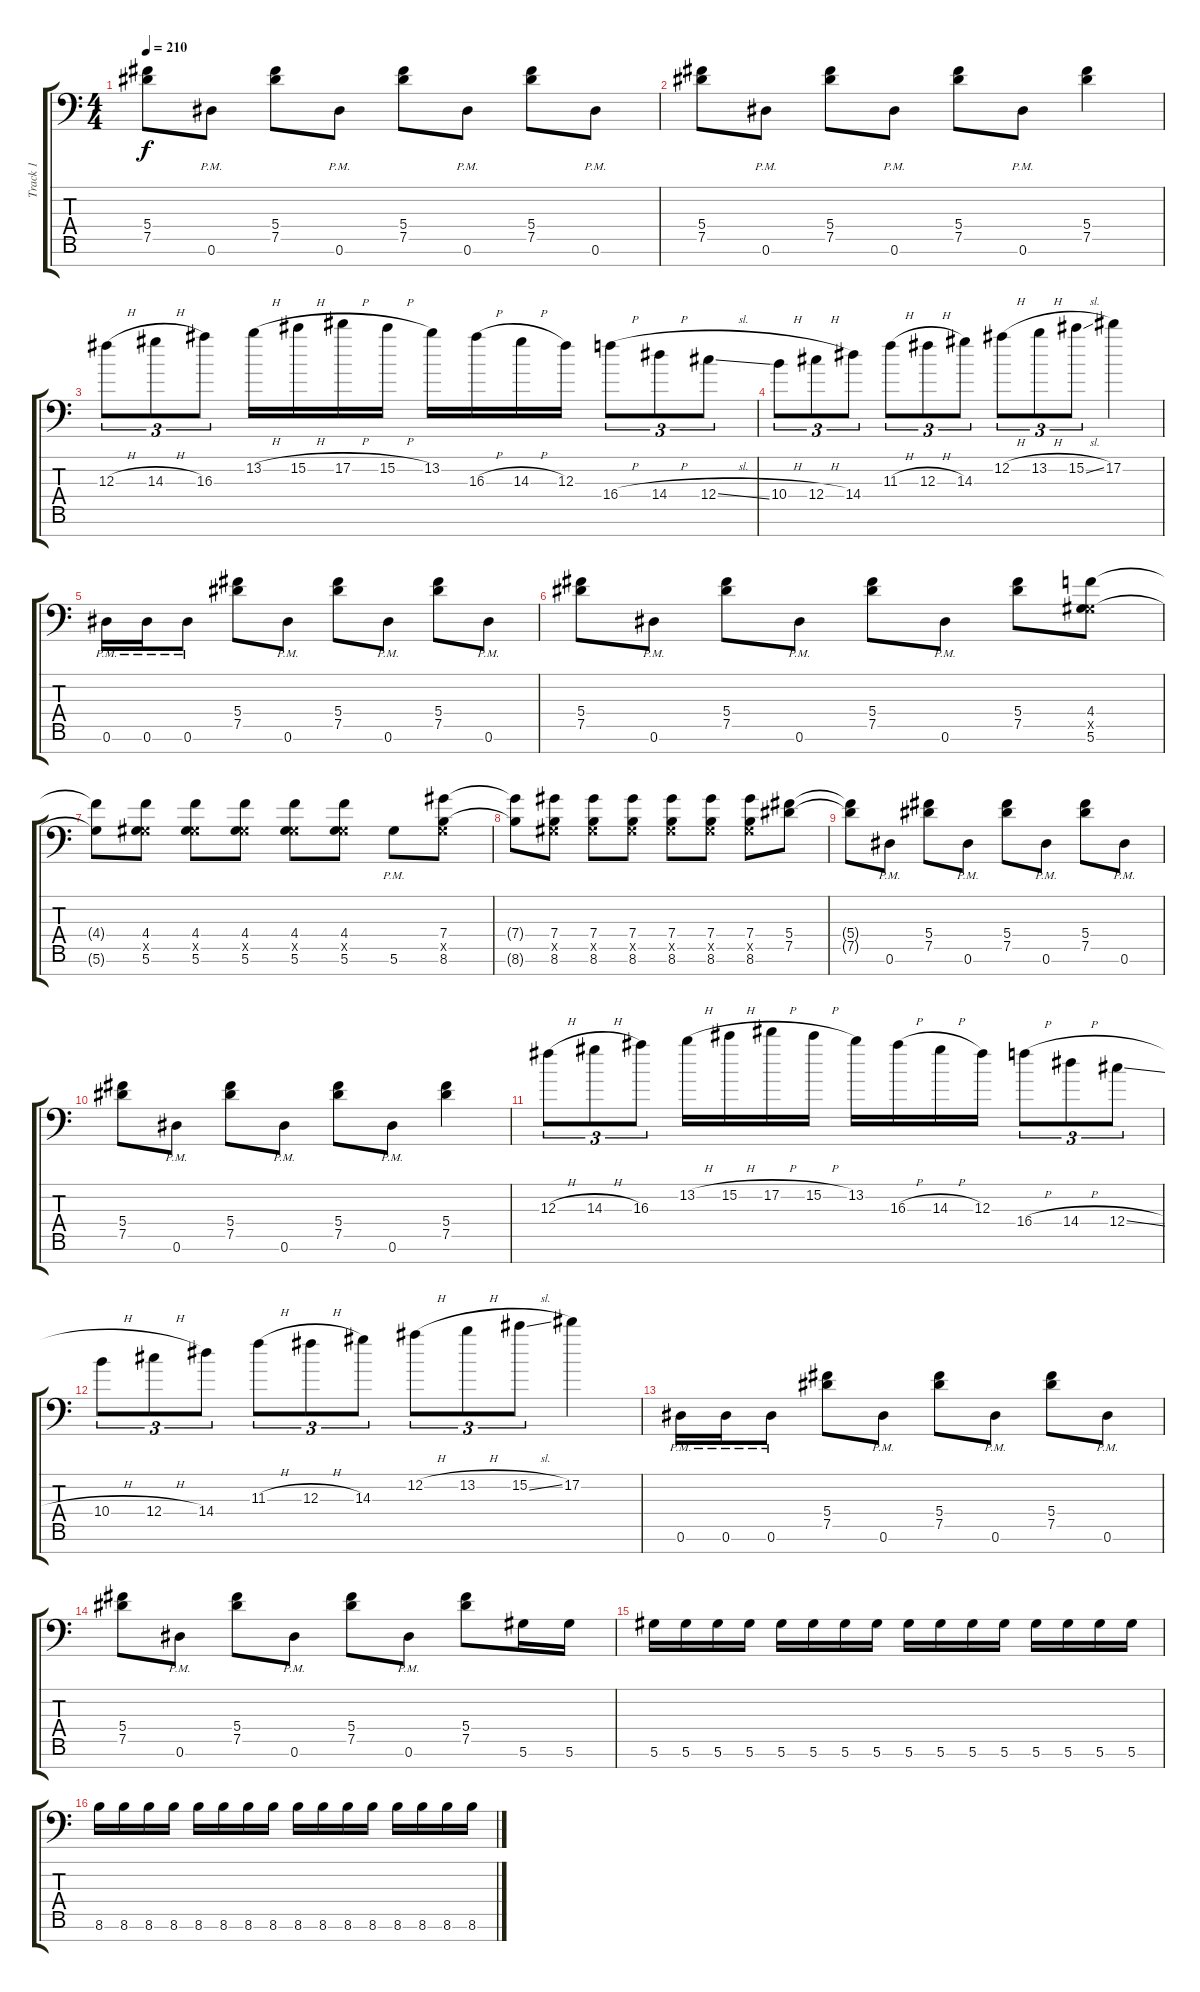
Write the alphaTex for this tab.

\track ("Track 1" "Track 1") {instrument overdrivenguitar}
\staff {score tabs}
\tuning (Eb4 Bb3 Gb3 Db3 Ab2 Eb2 Bb1) {hide}
\ts (4 4)
\tempo 210
\clef f4
\ks c
(5.4{t} 7.5{t}).8{dy f} 0.6{pm}.8 (5.4 7.5).8 0.6{pm}.8 (5.4 7.5).8 0.6{pm}.8 (5.4 7.5).8 0.6{pm}.8 |
(5.4 7.5).8 0.6{pm}.8 (5.4 7.5).8 0.6{pm}.8 (5.4 7.5).8 0.6{pm}.8 (5.4 7.5).4 |
12.3{h}.8{tu (3 2)} 14.3{h}.8{tu (3 2)} 16.3.8{tu (3 2)} 13.2{h}.16 15.2{h}.16 17.2{h}.16 15.2{h}.16 13.2.16 16.3{h}.16 14.3{h}.16 12.3.16 16.4{h}.8{tu (3 2)} 14.4{h}.8{tu (3 2)} 12.4{sl}.8{tu (3 2)} |
10.4{h}.8{tu (3 2)} 12.4{h}.8{tu (3 2)} 14.4.8{tu (3 2)} 11.3{h}.8{tu (3 2)} 12.3{h}.8{tu (3 2)} 14.3.8{tu (3 2)} 12.2{h}.8{tu (3 2)} 13.2{h}.8{tu (3 2)} 15.2{sl}.8{tu (3 2)} 17.2.4 |
0.6{pm}.16 0.6{pm}.16 0.6{pm}.8 (5.4 7.5).8 0.6{pm}.8 (5.4 7.5).8 0.6{pm}.8 (5.4 7.5).8 0.6{pm}.8 |
(5.4 7.5).8 0.6{pm}.8 (5.4 7.5).8 0.6{pm}.8 (5.4 7.5).8 0.6{pm}.8 (5.4 7.5).8 (4.4 0.5{x} 5.6).8 |
(4.4{t} 5.6{t}).8 (4.4 0.5{x} 5.6).8 (4.4 0.5{x} 5.6).8 (4.4 0.5{x} 5.6).8 (4.4 0.5{x} 5.6).8 (4.4 0.5{x} 5.6).8 5.6{pm}.8 (7.4 0.5{x} 8.6).8 |
(7.4{t} 8.6{t}).8 (7.4 0.5{x} 8.6).8 (7.4 0.5{x} 8.6).8 (7.4 0.5{x} 8.6).8 (7.4 0.5{x} 8.6).8 (7.4 0.5{x} 8.6).8 (7.4 0.5{x} 8.6).8 (5.4 7.5).8 |
(5.4{t} 7.5{t}).8 0.6{pm}.8 (5.4 7.5).8 0.6{pm}.8 (5.4 7.5).8 0.6{pm}.8 (5.4 7.5).8 0.6{pm}.8 |
(5.4 7.5).8 0.6{pm}.8 (5.4 7.5).8 0.6{pm}.8 (5.4 7.5).8 0.6{pm}.8 (5.4 7.5).4 |
12.3{h}.8{tu (3 2)} 14.3{h}.8{tu (3 2)} 16.3.8{tu (3 2)} 13.2{h}.16 15.2{h}.16 17.2{h}.16 15.2{h}.16 13.2.16 16.3{h}.16 14.3{h}.16 12.3.16 16.4{h}.8{tu (3 2)} 14.4{h}.8{tu (3 2)} 12.4{sl}.8{tu (3 2)} |
10.4{h}.8{tu (3 2)} 12.4{h}.8{tu (3 2)} 14.4.8{tu (3 2)} 11.3{h}.8{tu (3 2)} 12.3{h}.8{tu (3 2)} 14.3.8{tu (3 2)} 12.2{h}.8{tu (3 2)} 13.2{h}.8{tu (3 2)} 15.2{sl}.8{tu (3 2)} 17.2.4 |
0.6{pm}.16 0.6{pm}.16 0.6{pm}.8 (5.4 7.5).8 0.6{pm}.8 (5.4 7.5).8 0.6{pm}.8 (5.4 7.5).8 0.6{pm}.8 |
(5.4 7.5).8 0.6{pm}.8 (5.4 7.5).8 0.6{pm}.8 (5.4 7.5).8 0.6{pm}.8 (5.4 7.5).8 5.6.16 5.6.16 |
5.6.16 5.6.16 5.6.16 5.6.16 5.6.16 5.6.16 5.6.16 5.6.16 5.6.16 5.6.16 5.6.16 5.6.16 5.6.16 5.6.16 5.6.16 5.6.16 |
8.6.16 8.6.16 8.6.16 8.6.16 8.6.16 8.6.16 8.6.16 8.6.16 8.6.16 8.6.16 8.6.16 8.6.16 8.6.16 8.6.16 8.6.16 8.6.16
